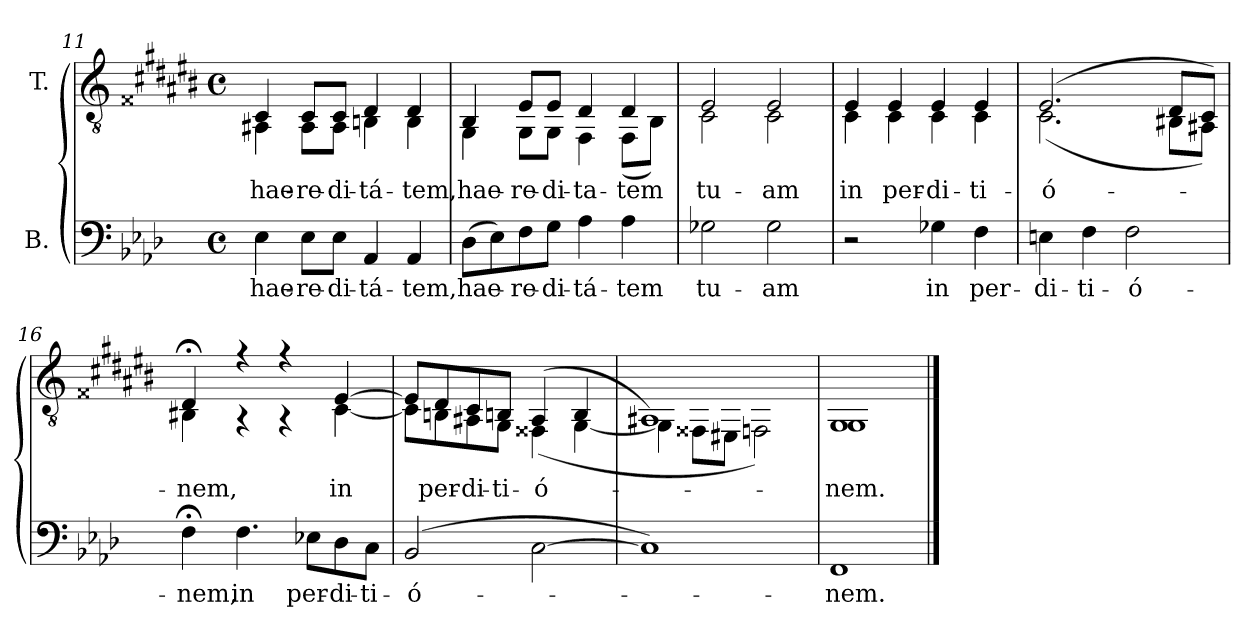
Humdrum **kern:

**kern	**text	**kern	**text
*part2	*part2	*part1	*part1
*staff2	*staff2	*staff1	*staff1
*I"B.	*	*I"T.	*
*clefF4	*	*clefGv2	*
*	*	*ITrd2c3	*
*k[b-e-a-d-]	*	*k[f##c#g#d#a#e#b#]	*
*f:	*	*e#:	*
*M4/4	*	*M4/4	*
*met(c)	*	*met(c)	*
=11	=11	=11	=11
!	!LO:LY:b:color=#000000	!	!
!	!	!	!LO:LY:b:color=#000000
*	*	*^	*
4E-i\	hae-	4AA#i/	4FF##i\	hae-
!	!LO:LY:b:color=#000000	!	!	!
!	!	!	!	!LO:LY:b:color=#000000
8E-i\L	-re-	8AA#i/L	8FF##i\L	-re-
!	!LO:LY:b:color=#000000	!	!	!
!	!	!	!	!LO:LY:b:color=#000000
8E-i\J	-di-	8AA#i/J	8FF##i\J	-di-
!	!LO:LY:b:color=#000000	!	!	!
!	!	!	!	!LO:LY:b:color=#000000
4AA-i/	-tá-	4BB#i/	4GG#Xi\	-tá-
!	!LO:LY:b:color=#000000	!	!	!
!	!	!	!	!LO:LY:b:color=#000000
4AA-i/	-tem,	4BB#i/	4GG#i\	-tem,
!!LO:LB:g=z	!!
=12	=12	=12	=12	=12
!	!LO:LY:b:color=#000000	!	!	!
!	!	!	!	!LO:LY:b:color=#000000
(8D-i\L	hae-	4GG#i/	4EE#i\	hae-
8E-i\)	.	.	.	.
!	!LO:LY:b:color=#000000	!	!	!
!	!	!	!	!LO:LY:b:color=#000000
8Fi\	-re-	8C#i/L	8EE#i\L	-re-
!	!LO:LY:b:color=#000000	!	!	!
!	!	!	!	!LO:LY:b:color=#000000
8Gi\J	-di-	8C#i/J	8EE#i\J	-di-
!	!LO:LY:b:color=#000000	!	!	!
!	!	!	!	!LO:LY:b:color=#000000
4A-i\	-tá-	4BB#i/	4DD#i\	-ta-
!	!LO:LY:b:color=#000000	!	!	!
!	!	!	!	!LO:LY:b:color=#000000
4A-i\	-tem	4BB#i/	(8DD#i\L	-tem
.	.	.	8GG#i\J)	.
=13	=13	=13	=13	=13
!	!LO:LY:b:color=#000000	!	!	!
!	!	!	!	!LO:LY:b:color=#000000
2G-Xi\	tu-	2C#i/	2AA#i\	tu-
!	!LO:LY:b:color=#000000	!	!	!
!	!	!	!	!LO:LY:b:color=#000000
2G-i\	-am	2C#i/	2AA#i\	-am
=14	=14	=14	=14	=14
!	!	!	!	!LO:LY:b:color=#000000
2r	.	4C#i/	4AA#i\	in
!	!	!	!	!LO:LY:b:color=#000000
.	.	4C#i/	4AA#i\	per-
!	!LO:LY:b:color=#000000	!	!	!
!	!	!	!	!LO:LY:b:color=#000000
4G-Xi\	in	4C#i/	4AA#i\	-di-
!	!LO:LY:b:color=#000000	!	!	!
!	!	!	!	!LO:LY:b:color=#000000
4Fi\	per-	4C#i/	4AA#i\	-ti-
=15	=15	=15	=15	=15
!	!LO:LY:b:color=#000000	!	!	!
!	!	!	!	!LO:LY:b:color=#000000
4Eni\	-di-	(2.C#i/	(2.AA#i\	-ó-
!	!LO:LY:b:color=#000000	!	!	!
4Fi\	-ti-	.	.	.
!	!LO:LY:b:color=#000000	!	!	!
2Fi\	-ó-	.	.	.
.	.	8BB#i/L	8GG##Xi\L	.
.	.	8AA#i/J)	8FF##i\J)	.
!!LO:LB:g=z	!!
=16	=16	=16	=16	=16
!	!LO:LY:b:color=#000000	!	!	!
!	!	!	!	!LO:LY:b:color=#000000
4F;i\	-nem,	4BB#;i/	4GG##Xi\	-nem,
!	!LO:LY:b:color=#000000	!	!	!
4.Fi\	in	4r	4r	.
.	.	4r	4r	.
!	!LO:LY:b:color=#000000	!	!	!
8E-Xi\L	per-	.	.	.
!	!LO:LY:b:color=#000000	!	!	!
!	!	!	!	!LO:LY:b:color=#000000
8D-i\	-di-	[>4C#i/	[<4AA#i\	in
!	!LO:LY:b:color=#000000	!	!	!
8Ci\J	-ti-	.	.	.
=17	=17	=17	=17	=17
!	!LO:LY:b:color=#000000	!	!	!
(2BB-i/	-ó-	8C#i/L]	8AA#i\L]	.
!	!	!	!	!LO:LY:b:color=#000000
.	.	8BB#i/	8GG#Xi\	per-
!	!	!	!	!LO:LY:b:color=#000000
.	.	8AA#i/	8FF##i\	-di-
!	!	!	!	!LO:LY:b:color=#000000
.	.	8GG#Xi/J	8EE#i\J	-ti-
!	!	!	!	!LO:LY:b:color=#000000
[>2Ci\	.	(4FF##i/	(4DD##Xi\	-ó-
.	.	4GG#i/	[<4EE#i\	.
=18	=18	=18	=18	=18
1Ci])	.	1FF##i)	4EE#i\]	.
.	.	.	8DD##Xi\L	.
.	.	.	8CC##Xi\J	.
.	.	.	2DDi\)	.
=19	=19	=19	=19	=19
!	!LO:LY:b:color=#000000	!	!	!
!	!	!	!	!LO:LY:b:color=#000000
1FFi	-nem.	1EE#i	1EE#i	-nem.
*	*	*v	*v	*
==	==	==	==
*-	*-	*-	*-
